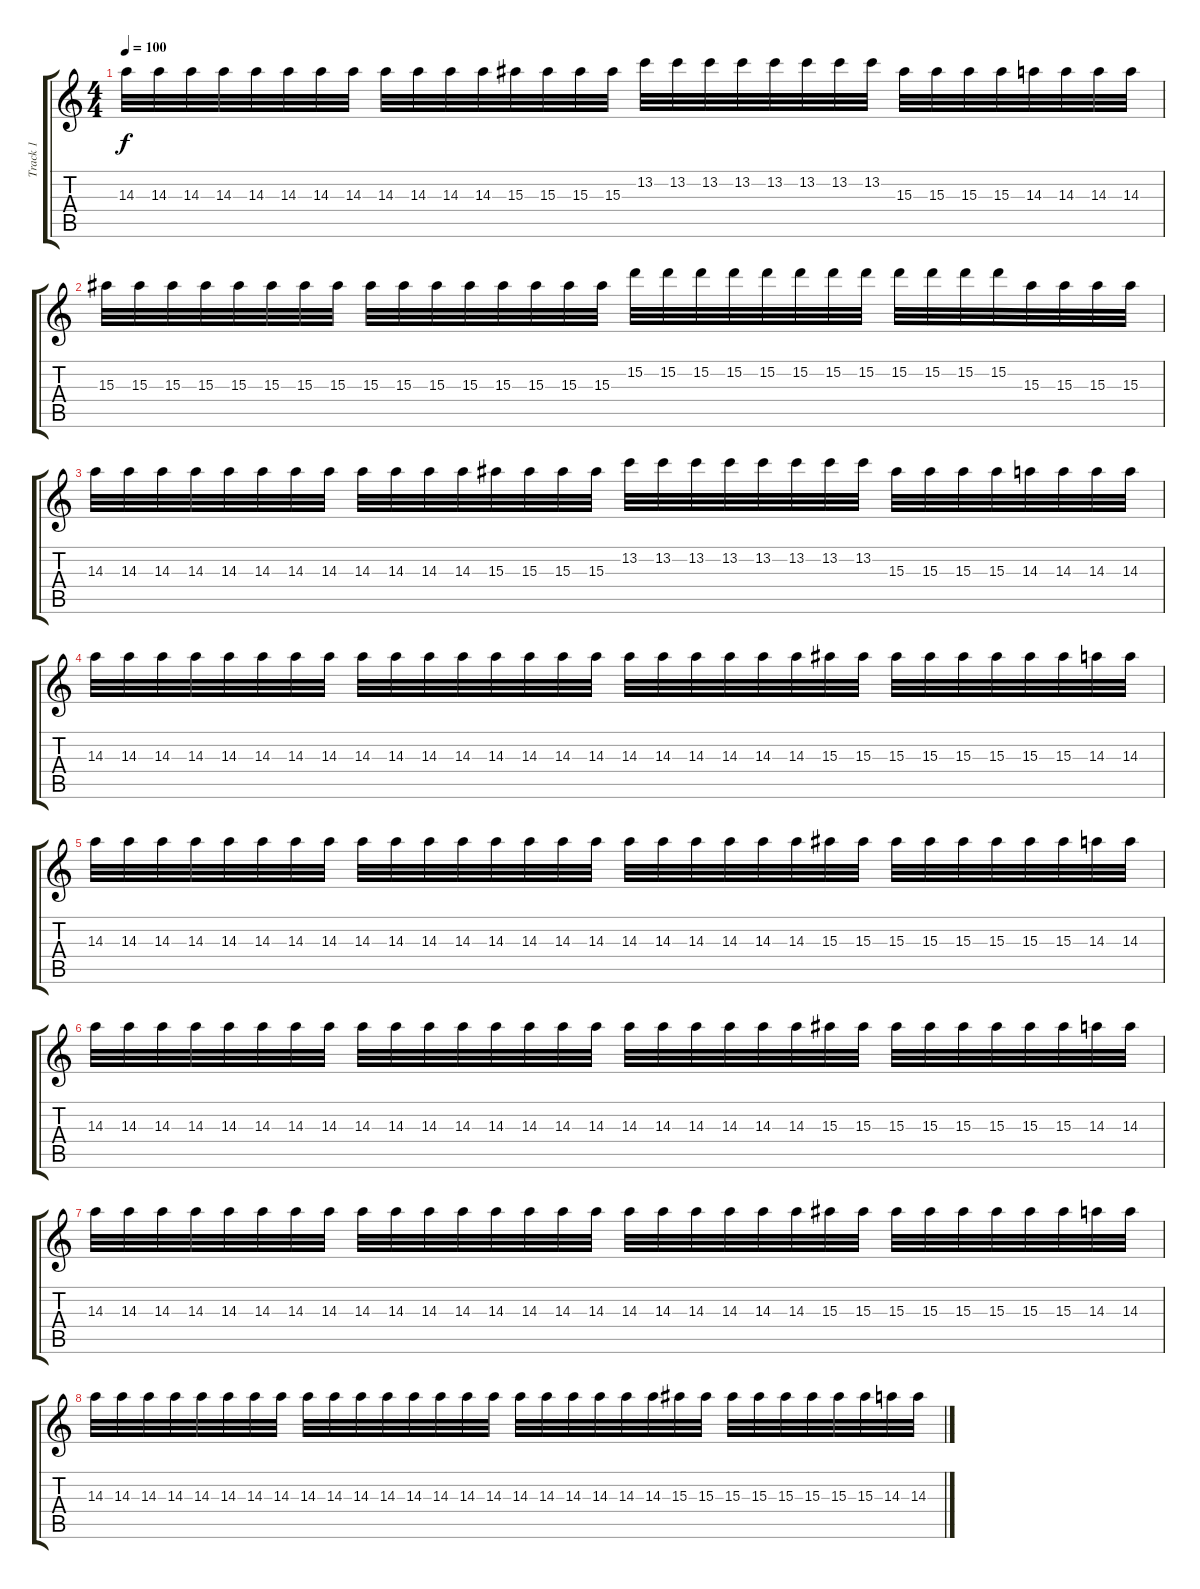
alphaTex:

\track ("Track 1" "Track 1") {instrument distortionguitar}
\staff {score tabs}
\tuning (E4 B3 G3 D3 A2 E2) {hide}
\ts (4 4)
\tempo 100
\clef g2
\ks c
14.3.32{dy f} 14.3.32 14.3.32 14.3.32 14.3.32 14.3.32 14.3.32 14.3.32 14.3.32 14.3.32 14.3.32 14.3.32 15.3.32 15.3.32 15.3.32 15.3.32 13.2.32 13.2.32 13.2.32 13.2.32 13.2.32 13.2.32 13.2.32 13.2.32 15.3.32 15.3.32 15.3.32 15.3.32 14.3.32 14.3.32 14.3.32 14.3.32 |
15.3.32 15.3.32 15.3.32 15.3.32 15.3.32 15.3.32 15.3.32 15.3.32 15.3.32 15.3.32 15.3.32 15.3.32 15.3.32 15.3.32 15.3.32 15.3.32 15.2.32 15.2.32 15.2.32 15.2.32 15.2.32 15.2.32 15.2.32 15.2.32 15.2.32 15.2.32 15.2.32 15.2.32 15.3.32 15.3.32 15.3.32 15.3.32 |
14.3.32 14.3.32 14.3.32 14.3.32 14.3.32 14.3.32 14.3.32 14.3.32 14.3.32 14.3.32 14.3.32 14.3.32 15.3.32 15.3.32 15.3.32 15.3.32 13.2.32 13.2.32 13.2.32 13.2.32 13.2.32 13.2.32 13.2.32 13.2.32 15.3.32 15.3.32 15.3.32 15.3.32 14.3.32 14.3.32 14.3.32 14.3.32 |
14.3.32 14.3.32 14.3.32 14.3.32 14.3.32 14.3.32 14.3.32 14.3.32 14.3.32 14.3.32 14.3.32 14.3.32 14.3.32 14.3.32 14.3.32 14.3.32 14.3.32 14.3.32 14.3.32 14.3.32 14.3.32 14.3.32 15.3.32 15.3.32 15.3.32 15.3.32 15.3.32 15.3.32 15.3.32 15.3.32 14.3.32 14.3.32 |
14.3.32 14.3.32 14.3.32 14.3.32 14.3.32 14.3.32 14.3.32 14.3.32 14.3.32 14.3.32 14.3.32 14.3.32 14.3.32 14.3.32 14.3.32 14.3.32 14.3.32 14.3.32 14.3.32 14.3.32 14.3.32 14.3.32 15.3.32 15.3.32 15.3.32 15.3.32 15.3.32 15.3.32 15.3.32 15.3.32 14.3.32 14.3.32 |
14.3.32 14.3.32 14.3.32 14.3.32 14.3.32 14.3.32 14.3.32 14.3.32 14.3.32 14.3.32 14.3.32 14.3.32 14.3.32 14.3.32 14.3.32 14.3.32 14.3.32 14.3.32 14.3.32 14.3.32 14.3.32 14.3.32 15.3.32 15.3.32 15.3.32 15.3.32 15.3.32 15.3.32 15.3.32 15.3.32 14.3.32 14.3.32 |
14.3.32 14.3.32 14.3.32 14.3.32 14.3.32 14.3.32 14.3.32 14.3.32 14.3.32 14.3.32 14.3.32 14.3.32 14.3.32 14.3.32 14.3.32 14.3.32 14.3.32 14.3.32 14.3.32 14.3.32 14.3.32 14.3.32 15.3.32 15.3.32 15.3.32 15.3.32 15.3.32 15.3.32 15.3.32 15.3.32 14.3.32 14.3.32 |
14.3.32 14.3.32 14.3.32 14.3.32 14.3.32 14.3.32 14.3.32 14.3.32 14.3.32 14.3.32 14.3.32 14.3.32 14.3.32 14.3.32 14.3.32 14.3.32 14.3.32 14.3.32 14.3.32 14.3.32 14.3.32 14.3.32 15.3.32 15.3.32 15.3.32 15.3.32 15.3.32 15.3.32 15.3.32 15.3.32 14.3.32 14.3.32
